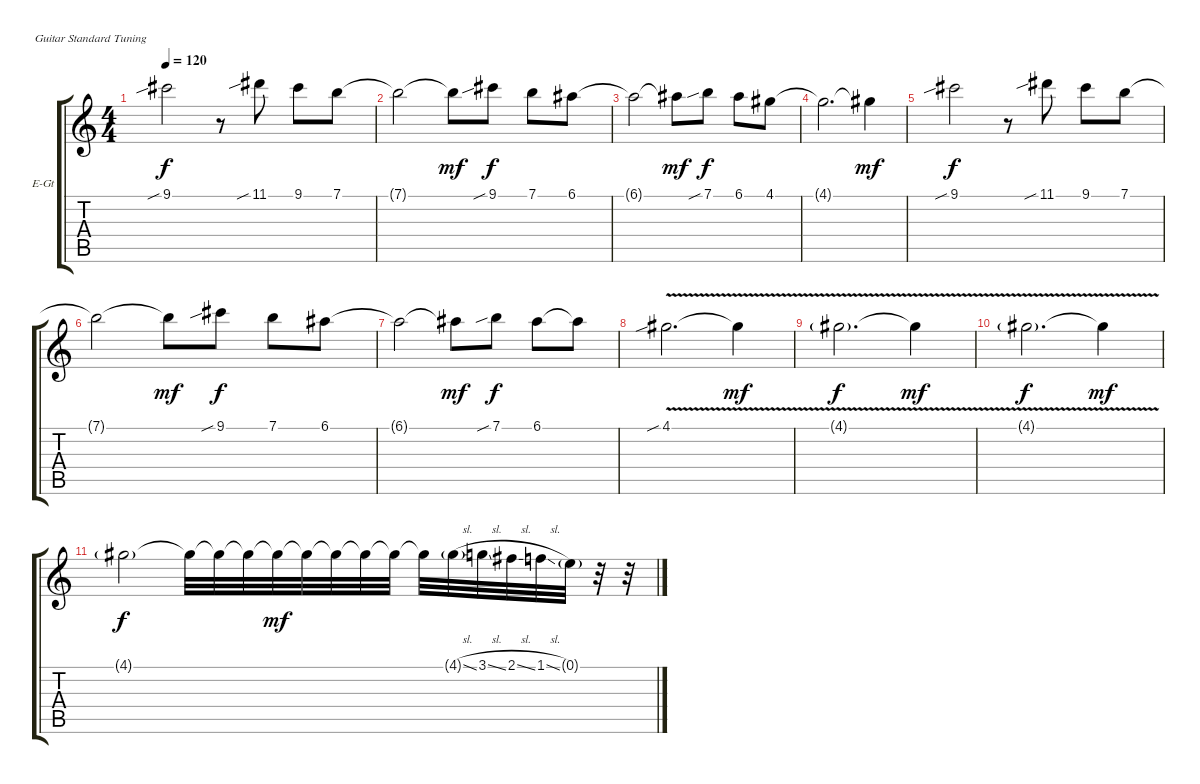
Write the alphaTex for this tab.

\defaultSystemsLayout 4
\bracketExtendMode groupsimilarinstruments
\firstSystemTrackNameOrientation horizontal
\otherSystemsTrackNameOrientation horizontal
\track ("Electric Guitar" "E-Gt") {instrument overdrivenguitar}
\staff {score tabs}
\tuning (E4 B3 G3 D3 A2 E2)
\ts (4 4)
\tempo 120
\clef g2
\scale
0.333333
\ks c
9.1{sib}.2{dy f} r.8 11.1{sib}.8 9.1.8 7.1.8 |
\scale
0.333333 7.1{t}.2 7.1{t}.8{dy mf} 9.1{sib}.8{dy f} 7.1.8 6.1.8 |
\scale
0.333333 6.1{t}.2 6.1{t}.8{dy mf} 7.1{sib}.8{dy f} 6.1.8 4.1.8 |
\scale
0.333333 4.1{t}.2{d} 4.1{t}.4{dy mf} |
\scale
0.333333 9.1{sib}.2{dy f} r.8 11.1{sib}.8 9.1.8 7.1.8 |
\scale
0.333333 7.1{t}.2 7.1{t}.8{dy mf} 9.1{sib}.8{dy f} 7.1.8 6.1.8 |
\scale
0.333333 6.1{t}.2 6.1{t}.8{dy mf} 7.1{sib}.8{dy f} 6.1.8 6.1{t}.8 |
\scale
0.333333 4.1{v sib}.2{d} 4.1{t}.4{dy mf} |
\scale
0.333333 4.1{v g}.2{d dy f} 4.1{t}.4{dy mf} |
\scale
0.333333 4.1{v g}.2{d dy f} 4.1{t}.4{dy mf} |
\scale
0.333333 4.1{g}.2{dy f} 4.1{t}.32 4.1{t}.32 4.1{t}.32 4.1{t}.32{dy mf} 4.1{t}.32 4.1{t}.32 4.1{t}.32 4.1{t}.32 4.1{t}.32 4.1{sl g}.32 3.1{sl}.32 2.1{sl}.32 1.1{sl}.32 0.1{g}.32 r.32 r.32 |
\scale
0.333333 |
\scale
0.333333
